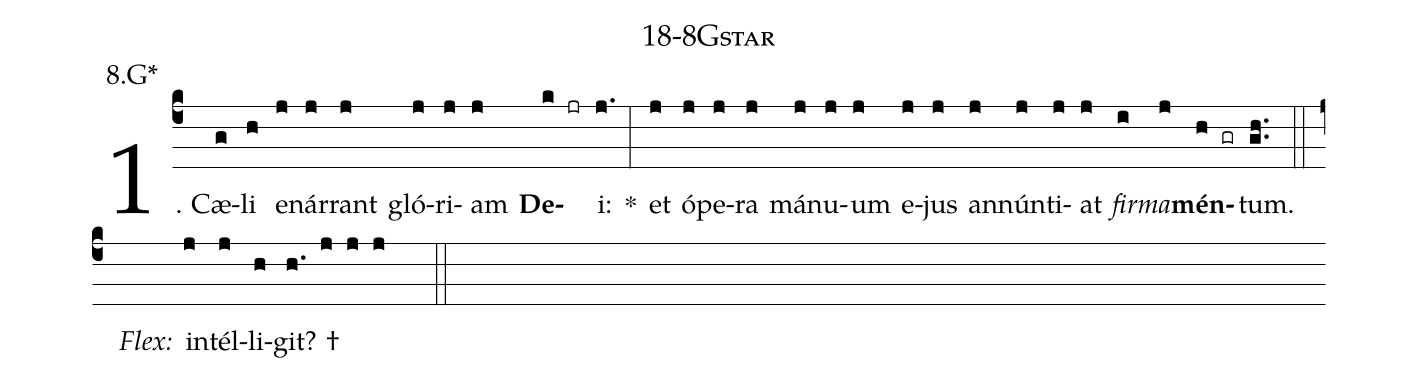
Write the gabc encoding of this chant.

name: 18-8Gstar;
annotation: 8.G*;
%%
(c4)1. Cæ(g)li(h) e(j)nár(j)rant(j) gló(j)ri(j)am(j) <b>De</b>(k jr)i:(j.) *(:) et(j) ó(j)pe(j)ra(j) má(j)nu(j)um(j) e(j)jus(j) an(j)nún(j)ti(j)at(j) <i>fir</i>(i)<i>ma</i>(j)<b>mén</b>(h gr)tum.(gh..) (::)
<i>Flex:</i>()  in(j)tél(j)li(h)git? †(h. j j j  ::)
